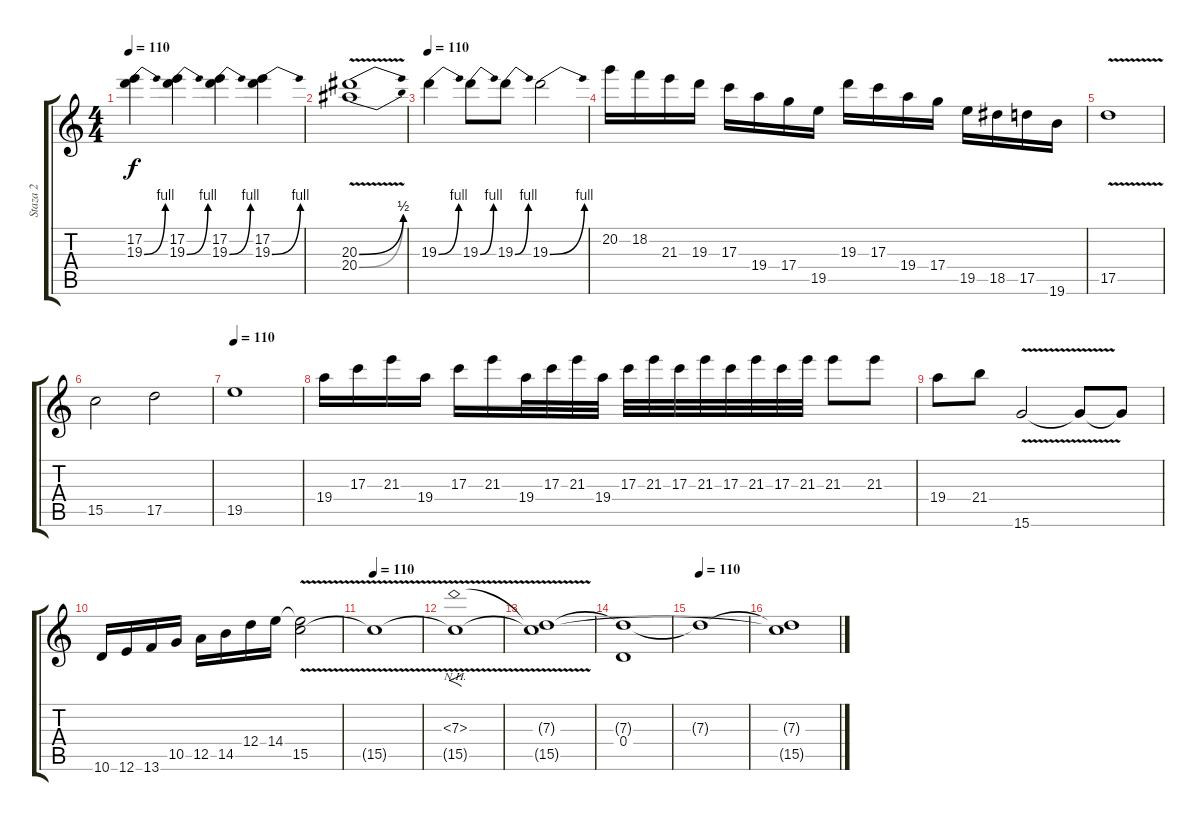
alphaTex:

\track ("Staza 2" "Staza 2") {instrument distortionguitar}
\staff {score tabs}
\tuning (E4 B3 G3 D3 A2 E2) {hide}
\ts (4 4)
\tempo 110
\clef g2
\ks c
(17.2 19.3{be (bend 0 0 60 4)}).4{dy f} (17.2 19.3{be (bend 0 0 60 4)}).4 (17.2 19.3{be (bend 0 0 60 4)}).4 (17.2 19.3{be (bend 0 0 60 4)}).4 |
(20.3{be (bend 0 0 60 2) v} 20.4{be (bend 0 0 60 2) v}).1 |
\tempo 110
19.3{be (bend 0 0 60 4)}.4 19.3{be (bend 0 0 60 4)}.8 19.3{be (bend 0 0 60 4)}.8 19.3{be (bend 0 0 60 4)}.2 |
20.2.16 18.2.16 21.3.16 19.3.16 17.3.16 19.4.16 17.4.16 19.5.16 19.3.16 17.3.16 19.4.16 17.4.16 19.5.16 18.5.16 17.5.16 19.6.16 |
17.5{v}.1 |
15.5.2 17.5.2 |
\tempo 110
19.5.1 |
19.4.16 17.3.16 21.3.16 19.4.16 17.3.16 21.3.16 19.4.32 17.3.32 21.3.32 19.4.32 17.3.32 21.3.32 17.3.32 21.3.32 17.3.32 21.3.32 17.3.32 21.3.32 21.3.8 21.3.8 |
19.4.8 21.4.8 15.6{v}.2 15.6{t}.8 15.6{t}.8 |
10.6.16 12.6.16 13.6.16 10.5.16 12.5.16 14.5.16 12.4.16 14.4.16 (14.4{t} 15.5{v}).2 |
\tempo 110
15.5{t}.1 |
(7.3{nh v} 15.5{t}).1{f} |
(7.3{t} 15.5{t}).1 |
(7.3{t} 0.4).1 |
\tempo 110
7.3{t}.1 |
(7.3{t} 15.5{t}).1
